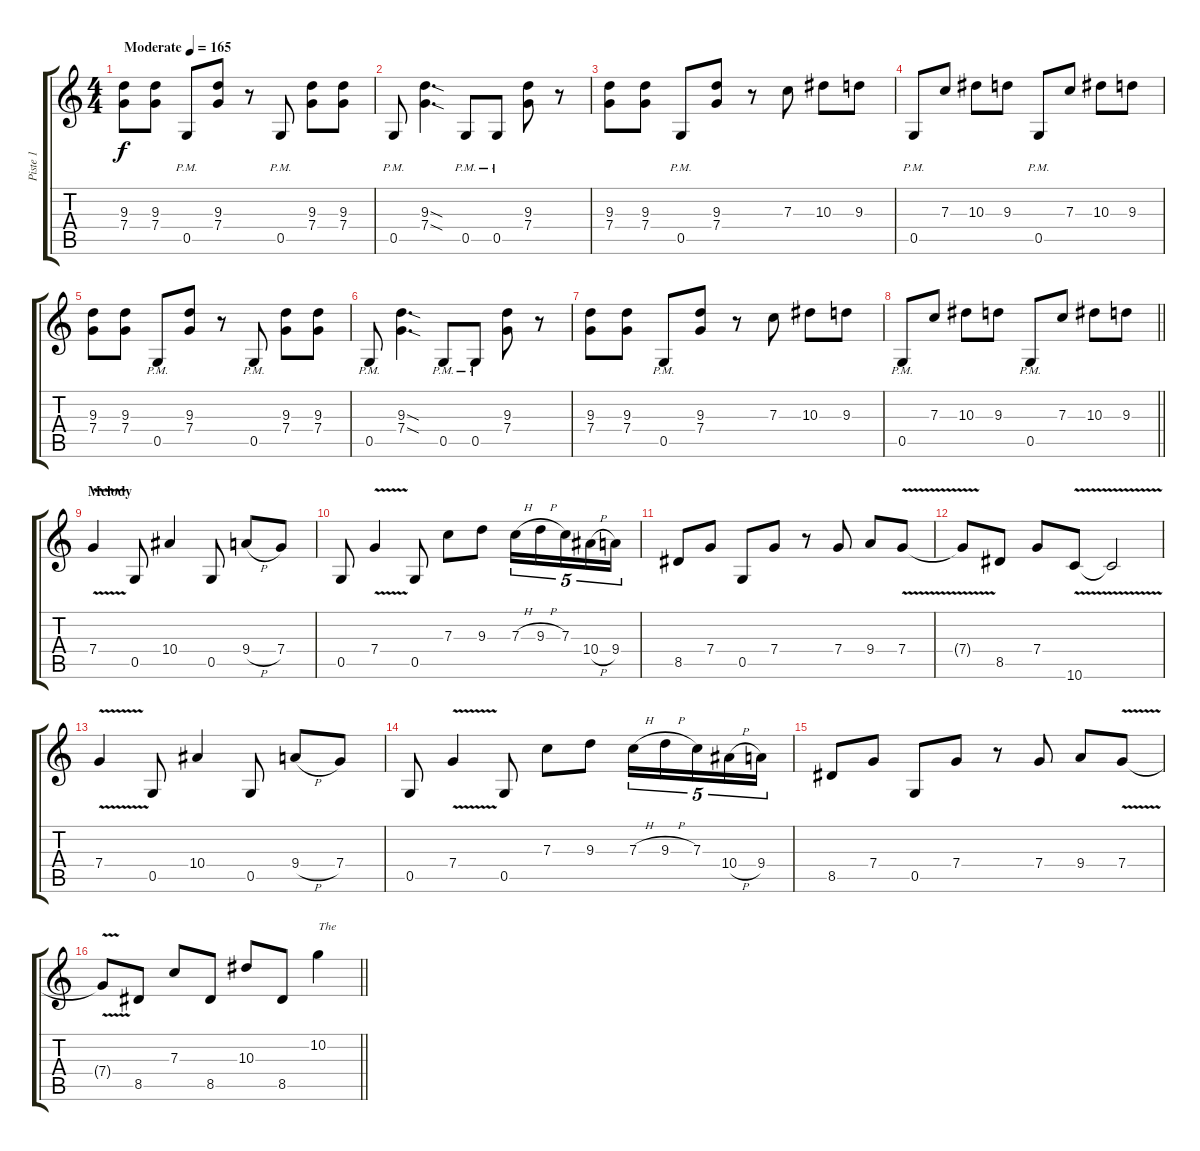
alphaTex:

\track ("Piste 1" "Piste 1") {instrument distortionguitar}
\staff {score tabs}
\tuning (D4 A3 F3 C3 G2 D2) {hide}
\ts (4 4)
\tempo (165 "Moderate")
\clef g2
\ks c
(9.3 7.4).8{dy f instrument distortionguitar} (9.3 7.4).8 0.5{pm}.8 (9.3 7.4).8 r.8 0.5{pm}.8 (9.3 7.4).8 (9.3 7.4).8 |
0.5{pm}.8 (9.3{sod} 7.4{sod}).4{d} 0.5{pm}.8 0.5{pm}.8 (9.3 7.4).8 r.8 |
(9.3 7.4).8 (9.3 7.4).8 0.5{pm}.8 (9.3 7.4).8 r.8 7.3.8 10.3.8 9.3.8 |
0.5{pm}.8 7.3.8 10.3.8 9.3.8 0.5{pm}.8 7.3.8 10.3.8 9.3.8 |
(9.3 7.4).8 (9.3 7.4).8 0.5{pm}.8 (9.3 7.4).8 r.8 0.5{pm}.8 (9.3 7.4).8 (9.3 7.4).8 |
0.5{pm}.8 (9.3{sod} 7.4{sod}).4{d} 0.5{pm}.8 0.5{pm}.8 (9.3 7.4).8 r.8 |
(9.3 7.4).8 (9.3 7.4).8 0.5{pm}.8 (9.3 7.4).8 r.8 7.3.8 10.3.8 9.3.8 |
\barLineRight lightlight
0.5{pm}.8 7.3.8 10.3.8 9.3.8 0.5{pm}.8 7.3.8 10.3.8 9.3.8 |
\section ("" "Melody")
7.4{v}.4 0.5.8 10.4.4 0.5.8 9.4{h}.8 7.4.8 |
0.5.8 7.4{v}.4 0.5.8 7.3.8 9.3.8 7.3{h}.16{tu (5 4)} 9.3{h}.16{tu (5 4)} 7.3.16{tu (5 4)} 10.4{h}.16{tu (5 4)} 9.4.16{tu (5 4)} |
8.5.8 7.4.8 0.5.8 7.4.8 r.8 7.4.8 9.4.8 7.4{v}.8 |
7.4{t}.8 8.5.8 7.4.8 10.6{v}.8 10.6{t}.2 |
7.4{v}.4 0.5.8 10.4.4 0.5.8 9.4{h}.8 7.4.8 |
0.5.8 7.4{v}.4 0.5.8 7.3.8 9.3.8 7.3{h}.16{tu (5 4)} 9.3{h}.16{tu (5 4)} 7.3.16{tu (5 4)} 10.4{h}.16{tu (5 4)} 9.4.16{tu (5 4)} |
8.5.8 7.4.8 0.5.8 7.4.8 r.8 7.4.8 9.4.8 7.4{v}.8 |
\barLineRight lightlight
7.4{t}.8 8.5.8 7.3.8 8.5.8 10.3.8 8.5.8 10.2.4{txt "The"}
